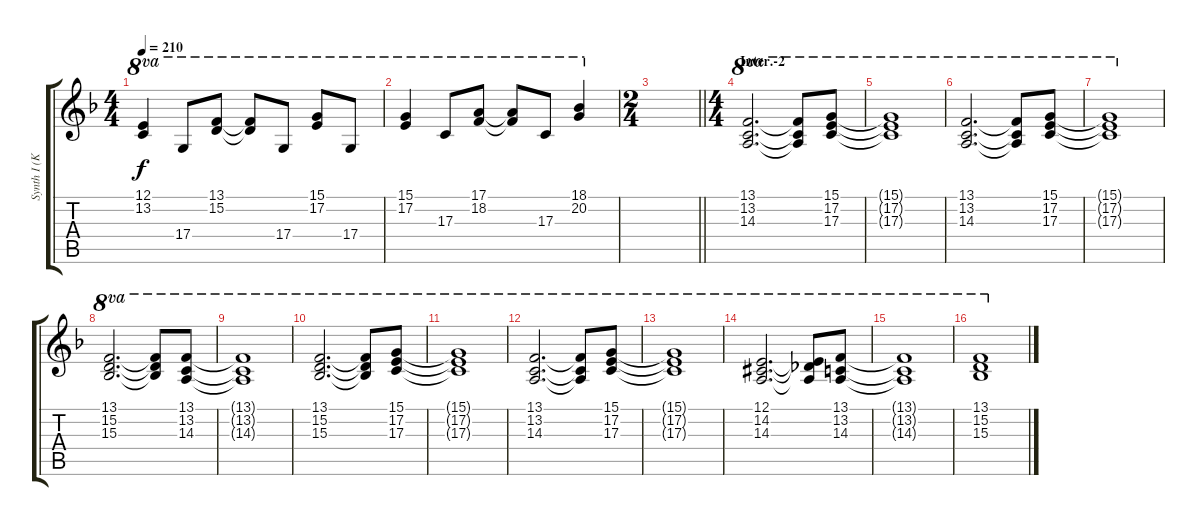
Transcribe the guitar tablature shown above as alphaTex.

\track ("Synth I (Kotobuki Tsumugi)" "Synth I (K") {instrument drawbarorgan}
\staff {score tabs}
\tuning (E4 B3 G3 D3 A2 E2) {hide}
\ts (4 4)
\tempo 210
\clef g2
\ks f
(12.1 13.2).4{ot 8va dy f} 17.4.8{ot 8va} (13.1 15.2).8{ot 8va} (13.1{t} 15.2{t}).8{ot 8va} 17.4.8{ot 8va} (15.1 17.2).8{ot 8va} 17.4.8{ot 8va} |
(15.1 17.2).4{ot 8va} 17.3.8{ot 8va} (17.1 18.2).8{ot 8va} (17.1{t} 18.2{t}).8{ot 8va} 17.3.8{ot 8va} (18.1 20.2).4{ot 8va} |
\ts (2 4)
\barLineRight lightlight
|
\ts (4 4)
\section ("" "Inter.-2")
(13.1 13.2 14.3).2{d ot 8va} (13.1{t} 13.2{t} 14.3{t}).8{ot 8va} (15.1 17.2 17.3).8{ot 8va} |
(15.1{t} 17.2{t} 17.3{t}).1{ot 8va} |
(13.1 13.2 14.3).2{d ot 8va} (13.1{t} 13.2{t} 14.3{t}).8{ot 8va} (15.1 17.2 17.3).8{ot 8va} |
(15.1{t} 17.2{t} 17.3{t}).1{ot 8va} |
(13.1 15.2 15.3).2{d ot 8va} (13.1{t} 15.2{t} 15.3{t}).8{ot 8va} (13.1 13.2 14.3).8{ot 8va} |
(13.1{t} 13.2{t} 14.3{t}).1{ot 8va} |
(13.1 15.2 15.3).2{d ot 8va} (13.1{t} 15.2{t} 15.3{t}).8{ot 8va} (15.1 17.2 17.3).8{ot 8va} |
(15.1{t} 17.2{t} 17.3{t}).1{ot 8va} |
(13.1 13.2 14.3).2{d ot 8va} (13.1{t} 13.2{t} 14.3{t}).8{ot 8va} (15.1 17.2 17.3).8{ot 8va} |
(15.1{t} 17.2{t} 17.3{t}).1{ot 8va} |
(12.1 14.2{acc #} 14.3).2{d ot 8va} (12.1{t} 14.2{t} 14.3{t}).8{ot 8va} (13.1 13.2 14.3).8{ot 8va} |
(13.1{t} 13.2{t} 14.3{t}).1{ot 8va} |
(13.1 15.2 15.3).1{ot 8va}
